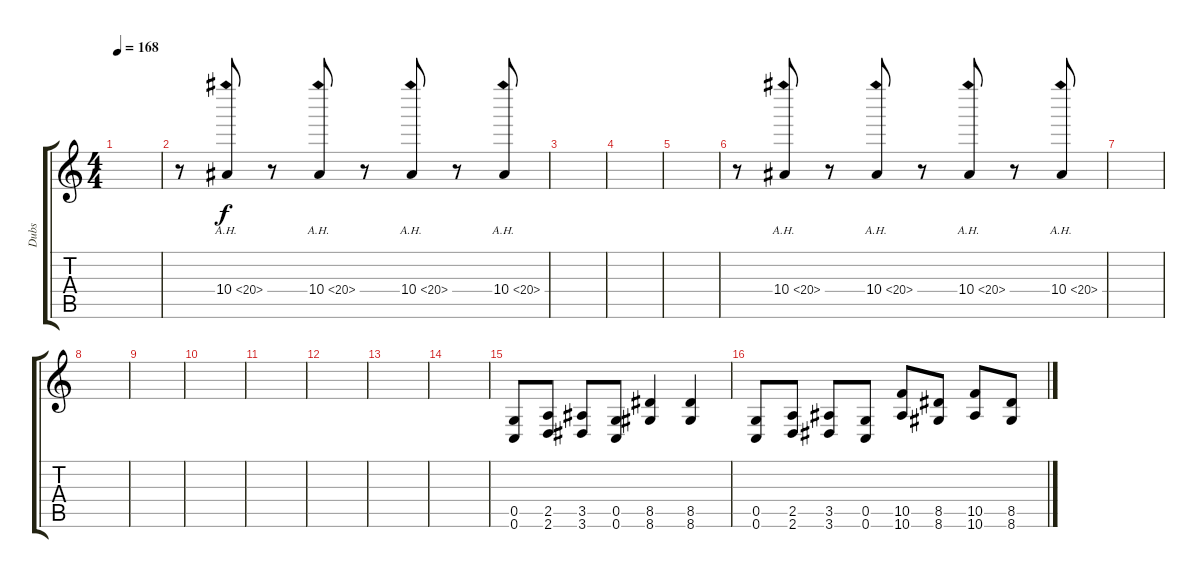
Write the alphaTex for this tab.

\track ("Dubs" "Dubs") {instrument distortionguitar}
\staff {score tabs}
\tuning (D4 A3 F3 C3 G2 C2) {hide}
\ts (4 4)
\tempo 168
\clef g2
\ks c
|
r.8 10.4{ah 10}.8 r.8 10.4{ah 10}.8 r.8 10.4{ah 10}.8 r.8 10.4{ah 10}.8 |
|
|
|
r.8 10.4{ah 10}.8 r.8 10.4{ah 10}.8 r.8 10.4{ah 10}.8 r.8 10.4{ah 10}.8 |
|
|
|
|
|
|
|
|
(0.5 0.6).8 (2.5 2.6).8 (3.5 3.6).8 (0.5 0.6).8 (8.5 8.6).4 (8.5 8.6).4 |
(0.5 0.6).8 (2.5 2.6).8 (3.5 3.6).8 (0.5 0.6).8 (10.5 10.6).8 (8.5 8.6).8 (10.5 10.6).8 (8.5 8.6).8
